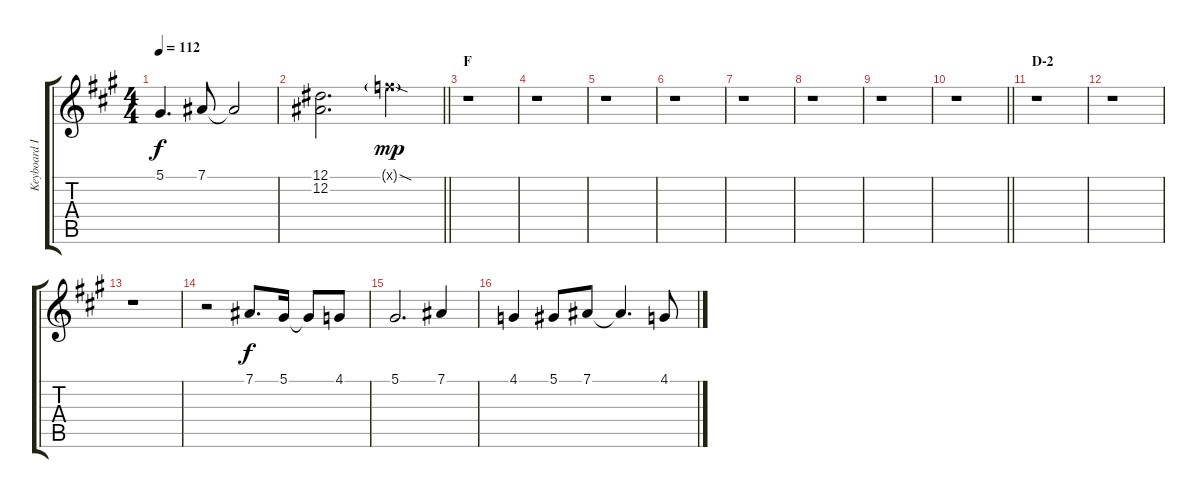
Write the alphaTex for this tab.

\track ("Keyboard I" "Keyboard I") {instrument drawbarorgan}
\staff {score tabs}
\tuning (Eb4 Bb3 Gb3 Db3 Ab2 Eb2) {hide}
\ts (4 4)
\tempo 112
\clef g2
\ks a
5.1.4{d dy f} 7.1.8 7.1{t}.2 |
\barLineRight lightlight
(12.1 12.2).2{d} 14.1{sod g x}.4{dy mp} |
\section ("" "F")
r.1 |
r.1 |
r.1 |
r.1 |
r.1 |
r.1 |
r.1 |
\barLineRight lightlight
r.1 |
\section ("" "D-2")
r.1 |
r.1 |
r.1 |
r.2 7.1.8{d dy f} 5.1.16 5.1{t}.8 4.1.8 |
5.1.2{d} 7.1.4 |
4.1.4 5.1.8 7.1.8 7.1{t}.4{d} 4.1.8
